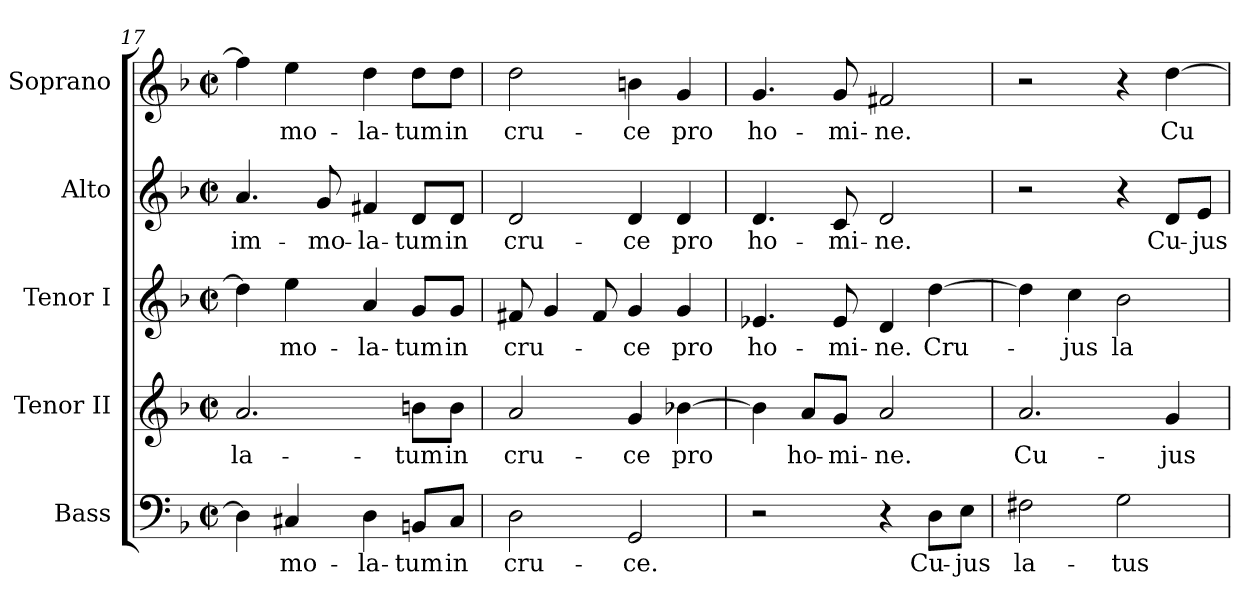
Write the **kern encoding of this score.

**kern	**text	**kern	**text	**kern	**text	**kern	**text	**kern	**text
*part5	*part5	*part4	*part4	*part3	*part3	*part2	*part2	*part1	*part1
*staff5	*staff5	*staff4	*staff4	*staff3	*staff3	*staff2	*staff2	*staff1	*staff1
*I"Bass	*	*I"Tenor II	*	*I"Tenor I	*	*I"Alto	*	*I"Soprano	*
*I'B.	*	*I'T. II	*	*I'T. I	*	*I'A.	*	*I'S.	*
*clefF4	*	*clefG2	*	*clefG2	*	*clefG2	*	*clefG2	*
*	*	*ITrd7c12	*	*ITrd7c12	*	*	*	*	*
*k[b-]	*	*k[b-]	*	*k[b-]	*	*k[b-]	*	*k[b-]	*
*F:	*	*F:	*	*F:	*	*F:	*	*F:	*
*M2/2	*	*M2/2	*	*M2/2	*	*M2/2	*	*M2/2	*
*met(c|)	*	*met(c|)	*	*met(c|)	*	*met(c|)	*	*met(c|)	*
=17	=17	=17	=17	=17	=17	=17	=17	=17	=17
!	!	!	!LO:LY:b:color=#000000	!	!	!	!	!	!
!	!	!	!	!	!	!	!LO:LY:b:color=#000000	!	!
4Di\]	.	2.Ai/	-la-	4di\]	.	4.ai/	im-	4ffi\]	.
!	!LO:LY:b:color=#000000	!	!	!	!	!	!	!	!
!	!	!	!	!	!LO:LY:b:color=#000000	!	!	!	!
!	!	!	!	!	!	!	!	!	!LO:LY:b:color=#000000
4C#Xi/	-mo-	.	.	4ei\	-mo-	.	.	4eei\	-mo-
!	!	!	!	!	!	!	!LO:LY:b:color=#000000	!	!
.	.	.	.	.	.	8gi/	-mo-	.	.
!	!LO:LY:b:color=#000000	!	!	!	!	!	!	!	!
!	!	!	!	!	!LO:LY:b:color=#000000	!	!	!	!
!	!	!	!	!	!	!	!LO:LY:b:color=#000000	!	!
!	!	!	!	!	!	!	!	!	!LO:LY:b:color=#000000
4Di\	-la-	.	.	4Ai/	-la-	4f#Xi/	-la-	4ddi\	-la-
!	!LO:LY:b:color=#000000	!	!	!	!	!	!	!	!
!	!	!	!LO:LY:b:color=#000000	!	!	!	!	!	!
!	!	!	!	!	!LO:LY:b:color=#000000	!	!	!	!
!	!	!	!	!	!	!	!LO:LY:b:color=#000000	!	!
!	!	!	!	!	!	!	!	!	!LO:LY:b:color=#000000
8BBni/L	-tum	8Bni\L	-tum	8Gi/L	-tum	8di/L	-tum	8ddi\L	-tum
!	!LO:LY:b:color=#000000	!	!	!	!	!	!	!	!
!	!	!	!LO:LY:b:color=#000000	!	!	!	!	!	!
!	!	!	!	!	!LO:LY:b:color=#000000	!	!	!	!
!	!	!	!	!	!	!	!LO:LY:b:color=#000000	!	!
!	!	!	!	!	!	!	!	!	!LO:LY:b:color=#000000
8C#i/J	in	8Bi\J	in	8Gi/J	in	8di/J	in	8ddi\J	in
=18	=18	=18	=18	=18	=18	=18	=18	=18	=18
!	!LO:LY:b:color=#000000	!	!	!	!	!	!	!	!
!	!	!	!LO:LY:b:color=#000000	!	!	!	!	!	!
!	!	!	!	!	!LO:LY:b:color=#000000	!	!	!	!
!	!	!	!	!	!	!	!LO:LY:b:color=#000000	!	!
!	!	!	!	!	!	!	!	!	!LO:LY:b:color=#000000
2Di\	cru-	2Ai/	cru-	8F#Xi/	cru-	2di/	cru-	2ddi\	cru-
.	.	.	.	4Gi/	.	.	.	.	.
.	.	.	.	8F#i/	.	.	.	.	.
!	!LO:LY:b:color=#000000	!	!	!	!	!	!	!	!
!	!	!	!LO:LY:b:color=#000000	!	!	!	!	!	!
!	!	!	!	!	!LO:LY:b:color=#000000	!	!	!	!
!	!	!	!	!	!	!	!LO:LY:b:color=#000000	!	!
!	!	!	!	!	!	!	!	!	!LO:LY:b:color=#000000
2GGi/	-ce.	4Gi/	-ce	4Gi/	-ce	4di/	-ce	4bni\	-ce
!	!	!	!LO:LY:b:color=#000000	!	!	!	!	!	!
!	!	!	!	!	!LO:LY:b:color=#000000	!	!	!	!
!	!	!	!	!	!	!	!LO:LY:b:color=#000000	!	!
!	!	!	!	!	!	!	!	!	!LO:LY:b:color=#000000
.	.	[>4B-Xi\	pro	4Gi/	pro	4di/	pro	4gi/	pro
=19	=19	=19	=19	=19	=19	=19	=19	=19	=19
!	!	!	!	!	!LO:LY:b:color=#000000	!	!	!	!
!	!	!	!	!	!	!	!LO:LY:b:color=#000000	!	!
!	!	!	!	!	!	!	!	!	!LO:LY:b:color=#000000
2r	.	4B-i\]	.	4.E-Xi/	ho-	4.di/	ho-	4.gi/	ho-
!	!	!	!LO:LY:b:color=#000000	!	!	!	!	!	!
.	.	8Ai/L	ho-	.	.	.	.	.	.
!	!	!	!LO:LY:b:color=#000000	!	!	!	!	!	!
!	!	!	!	!	!LO:LY:b:color=#000000	!	!	!	!
!	!	!	!	!	!	!	!LO:LY:b:color=#000000	!	!
!	!	!	!	!	!	!	!	!	!LO:LY:b:color=#000000
.	.	8Gi/J	-mi-	8E-i/	-mi-	8ci/	-mi-	8gi/	-mi-
!	!	!	!LO:LY:b:color=#000000	!	!	!	!	!	!
!	!	!	!	!	!LO:LY:b:color=#000000	!	!	!	!
!	!	!	!	!	!	!	!LO:LY:b:color=#000000	!	!
!	!	!	!	!	!	!	!	!	!LO:LY:b:color=#000000
4r	.	2Ai/	-ne.	4Di/	-ne.	2di/	-ne.	2f#Xi/	-ne.
!	!LO:LY:b:color=#000000	!	!	!	!	!	!	!	!
!	!	!	!	!	!LO:LY:b:color=#000000	!	!	!	!
8Di\L	Cu-	.	.	[>4di\	Cru-	.	.	.	.
!	!LO:LY:b:color=#000000	!	!	!	!	!	!	!	!
8Ei\J	-jus	.	.	.	.	.	.	.	.
=20	=20	=20	=20	=20	=20	=20	=20	=20	=20
!	!LO:LY:b:color=#000000	!	!	!	!	!	!	!	!
!	!	!	!LO:LY:b:color=#000000	!	!	!	!	!	!
2F#Xi\	la-	2.Ai/	Cu-	4di\]	.	2r	.	2r	.
!	!	!	!	!	!LO:LY:b:color=#000000	!	!	!	!
.	.	.	.	4ci\	-jus	.	.	.	.
!	!LO:LY:b:color=#000000	!	!	!	!	!	!	!	!
!	!	!	!	!	!LO:LY:b:color=#000000	!	!	!	!
2Gi\	-tus	.	.	2B-i\	la-	4r	.	4r	.
!	!	!	!LO:LY:b:color=#000000	!	!	!	!	!	!
!	!	!	!	!	!	!	!LO:LY:b:color=#000000	!	!
!	!	!	!	!	!	!	!	!	!LO:LY:b:color=#000000
.	.	4Gi/	-jus	.	.	8di/L	Cu-	[>4ddi\	Cu-
!	!	!	!	!	!	!	!LO:LY:b:color=#000000	!	!
.	.	.	.	.	.	8ei/J	-jus	.	.
=	=	=	=	=	=	=	=	=	=
*-	*-	*-	*-	*-	*-	*-	*-	*-	*-
